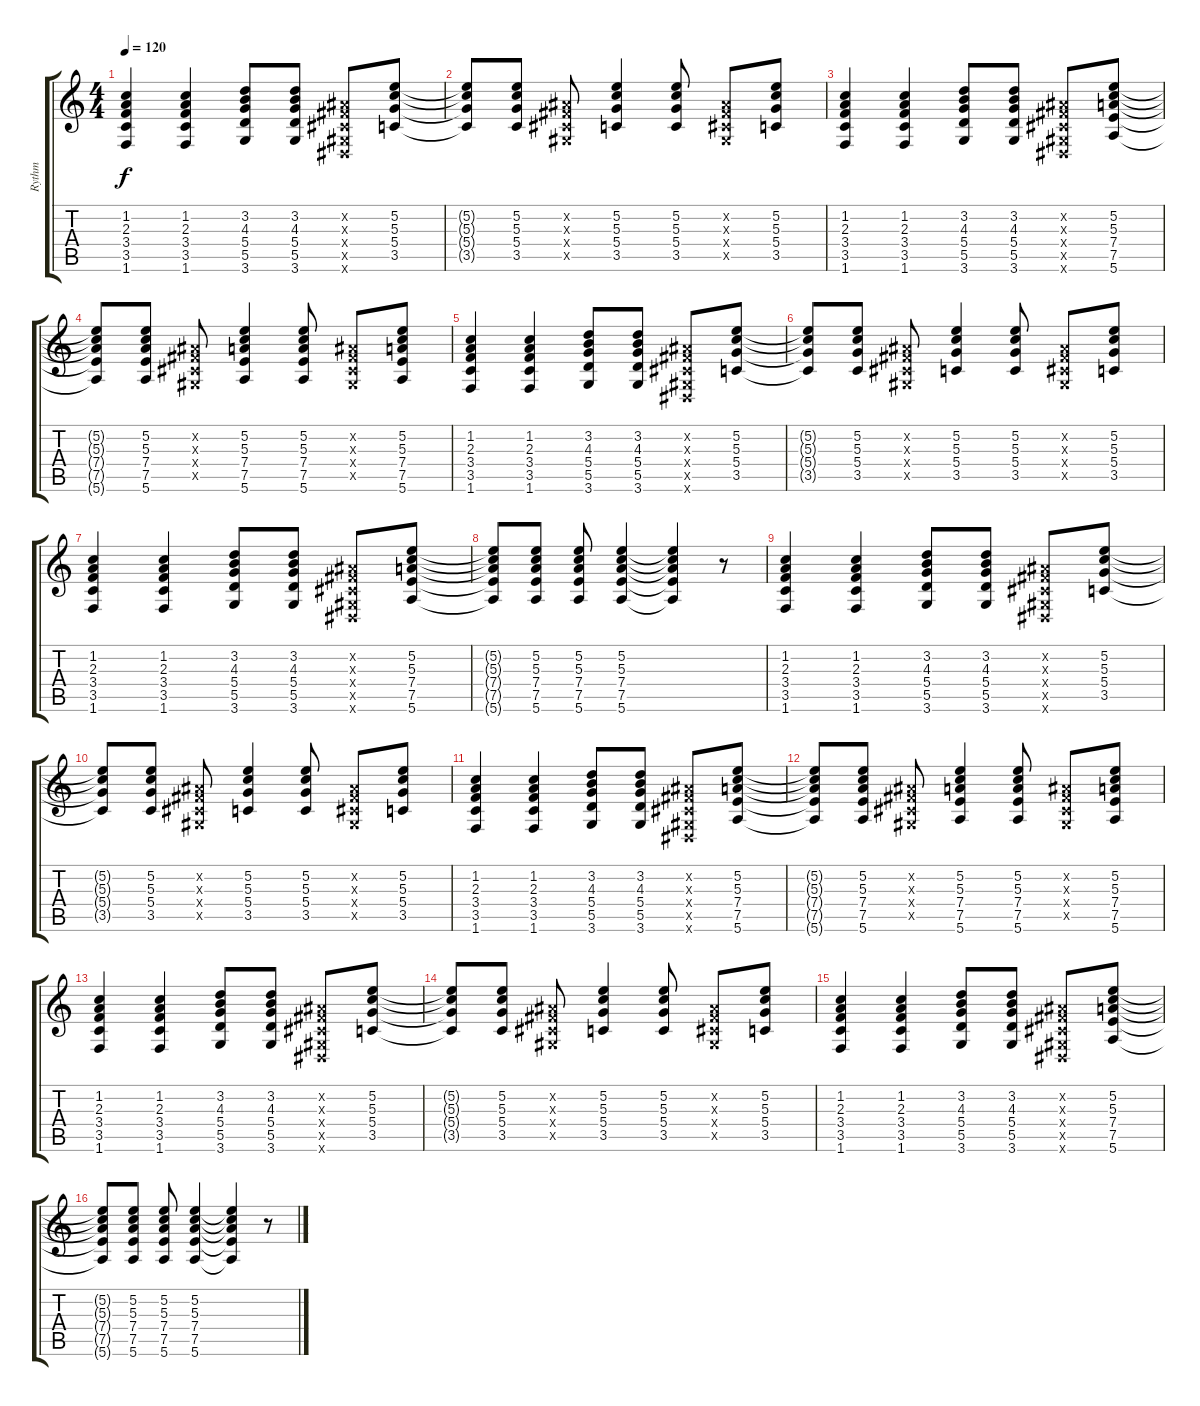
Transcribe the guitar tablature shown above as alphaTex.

\track ("Rythm" "Rythm") {instrument acousticguitarsteel}
\staff {score tabs}
\tuning (E4 B3 G3 D3 A2 E2) {hide}
\ts (4 4)
\tempo 120
\clef g2
\ks c
(1.2 2.3 3.4 3.5 1.6).4{dy f instrument acousticguitarsteel} (1.2 2.3 3.4 3.5 1.6).4 (3.2 4.3 5.4 5.5 3.6).8 (3.2 4.3 5.4 5.5 3.6).8 (-1.2{x} -1.3{x} -1.4{x} -1.5{x} -1.6{x}).8 (5.2 5.3 5.4 3.5).8 |
(5.2{t} 5.3{t} 5.4{t} 3.5{t}).8 (5.2 5.3 5.4 3.5).8 (-1.2{x} -1.3{x} -1.4{x} -1.5{x}).8 (5.2 5.3 5.4 3.5).4 (5.2 5.3 5.4 3.5).8 (-1.2{x} -1.3{x} -1.4{x} -1.5{x}).8 (5.2 5.3 5.4 3.5).8 |
(1.2 2.3 3.4 3.5 1.6).4 (1.2 2.3 3.4 3.5 1.6).4 (3.2 4.3 5.4 5.5 3.6).8 (3.2 4.3 5.4 5.5 3.6).8 (-1.2{x} -1.3{x} -1.4{x} -1.5{x} -1.6{x}).8 (5.2 5.3 7.4 7.5 5.6).8 |
(5.2{t} 5.3{t} 7.4{t} 7.5{t} 5.6{t}).8 (5.2 5.3 7.4 7.5 5.6).8 (-1.2{x} -1.3{x} -1.4{x} -1.5{x}).8 (5.2 5.3 7.4 7.5 5.6).4 (5.2 5.3 7.4 7.5 5.6).8 (-1.2{x} -1.3{x} -1.4{x} -1.5{x}).8 (5.2 5.3 7.4 7.5 5.6).8 |
(1.2 2.3 3.4 3.5 1.6).4 (1.2 2.3 3.4 3.5 1.6).4 (3.2 4.3 5.4 5.5 3.6).8 (3.2 4.3 5.4 5.5 3.6).8 (-1.2{x} -1.3{x} -1.4{x} -1.5{x} -1.6{x}).8 (5.2 5.3 5.4 3.5).8 |
(5.2{t} 5.3{t} 5.4{t} 3.5{t}).8 (5.2 5.3 5.4 3.5).8 (-1.2{x} -1.3{x} -1.4{x} -1.5{x}).8 (5.2 5.3 5.4 3.5).4 (5.2 5.3 5.4 3.5).8 (-1.2{x} -1.3{x} -1.4{x} -1.5{x}).8 (5.2 5.3 5.4 3.5).8 |
(1.2 2.3 3.4 3.5 1.6).4 (1.2 2.3 3.4 3.5 1.6).4 (3.2 4.3 5.4 5.5 3.6).8 (3.2 4.3 5.4 5.5 3.6).8 (-1.2{x} -1.3{x} -1.4{x} -1.5{x} -1.6{x}).8 (5.2 5.3 7.4 7.5 5.6).8 |
(5.2{t} 5.3{t} 7.4{t} 7.5{t} 5.6{t}).8 (5.2 5.3 7.4 7.5 5.6).8 (5.2 5.3 7.4 7.5 5.6).8 (5.2 5.3 7.4 7.5 5.6).4 (5.2{t} 5.3{t} 7.4{t} 7.5{t} 5.6{t}).4 r.8 |
(1.2 2.3 3.4 3.5 1.6).4 (1.2 2.3 3.4 3.5 1.6).4 (3.2 4.3 5.4 5.5 3.6).8 (3.2 4.3 5.4 5.5 3.6).8 (-1.2{x} -1.3{x} -1.4{x} -1.5{x} -1.6{x}).8 (5.2 5.3 5.4 3.5).8 |
(5.2{t} 5.3{t} 5.4{t} 3.5{t}).8 (5.2 5.3 5.4 3.5).8 (-1.2{x} -1.3{x} -1.4{x} -1.5{x}).8 (5.2 5.3 5.4 3.5).4 (5.2 5.3 5.4 3.5).8 (-1.2{x} -1.3{x} -1.4{x} -1.5{x}).8 (5.2 5.3 5.4 3.5).8 |
(1.2 2.3 3.4 3.5 1.6).4 (1.2 2.3 3.4 3.5 1.6).4 (3.2 4.3 5.4 5.5 3.6).8 (3.2 4.3 5.4 5.5 3.6).8 (-1.2{x} -1.3{x} -1.4{x} -1.5{x} -1.6{x}).8 (5.2 5.3 7.4 7.5 5.6).8 |
(5.2{t} 5.3{t} 7.4{t} 7.5{t} 5.6{t}).8 (5.2 5.3 7.4 7.5 5.6).8 (-1.2{x} -1.3{x} -1.4{x} -1.5{x}).8 (5.2 5.3 7.4 7.5 5.6).4 (5.2 5.3 7.4 7.5 5.6).8 (-1.2{x} -1.3{x} -1.4{x} -1.5{x}).8 (5.2 5.3 7.4 7.5 5.6).8 |
(1.2 2.3 3.4 3.5 1.6).4 (1.2 2.3 3.4 3.5 1.6).4 (3.2 4.3 5.4 5.5 3.6).8 (3.2 4.3 5.4 5.5 3.6).8 (-1.2{x} -1.3{x} -1.4{x} -1.5{x} -1.6{x}).8 (5.2 5.3 5.4 3.5).8 |
(5.2{t} 5.3{t} 5.4{t} 3.5{t}).8 (5.2 5.3 5.4 3.5).8 (-1.2{x} -1.3{x} -1.4{x} -1.5{x}).8 (5.2 5.3 5.4 3.5).4 (5.2 5.3 5.4 3.5).8 (-1.2{x} -1.3{x} -1.4{x} -1.5{x}).8 (5.2 5.3 5.4 3.5).8 |
(1.2 2.3 3.4 3.5 1.6).4 (1.2 2.3 3.4 3.5 1.6).4 (3.2 4.3 5.4 5.5 3.6).8 (3.2 4.3 5.4 5.5 3.6).8 (-1.2{x} -1.3{x} -1.4{x} -1.5{x} -1.6{x}).8 (5.2 5.3 7.4 7.5 5.6).8 |
(5.2{t} 5.3{t} 7.4{t} 7.5{t} 5.6{t}).8 (5.2 5.3 7.4 7.5 5.6).8 (5.2 5.3 7.4 7.5 5.6).8 (5.2 5.3 7.4 7.5 5.6).4 (5.2{t} 5.3{t} 7.4{t} 7.5{t} 5.6{t}).4 r.8
